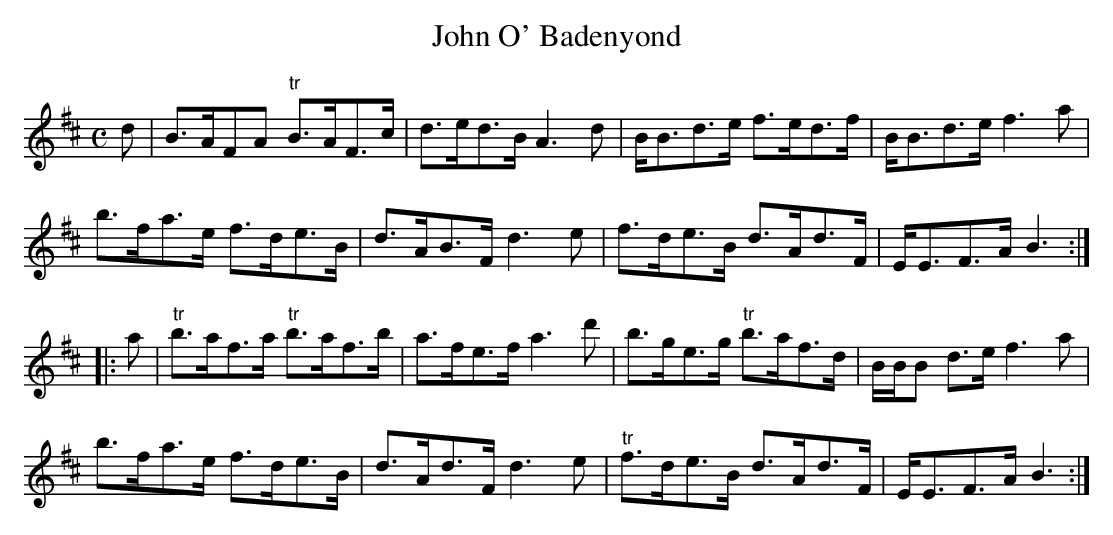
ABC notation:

X:1
T:John O' Badenyond
M:C
K:D
d|\
B>AFA "tr"B>AF>c| d>ed>B A3d|\
B<Bd>e f>ed>f| B<Bd>e f3a|
b>fa>e f>de>B| d>AB>F d3e|\
f>de>B d>Ad>F| E<EF>A B3:|
|:a|\
"tr"b>af>a "tr"b>af>b| a>fe>f a3d'|\
b>ge>g "tr"b>af>d| B/B/B d>e f3a|
b>fa>e f>de>B| d>Ad>F d3e|\
"tr"f>de>B d>Ad>F| E<EF>A B3:|
